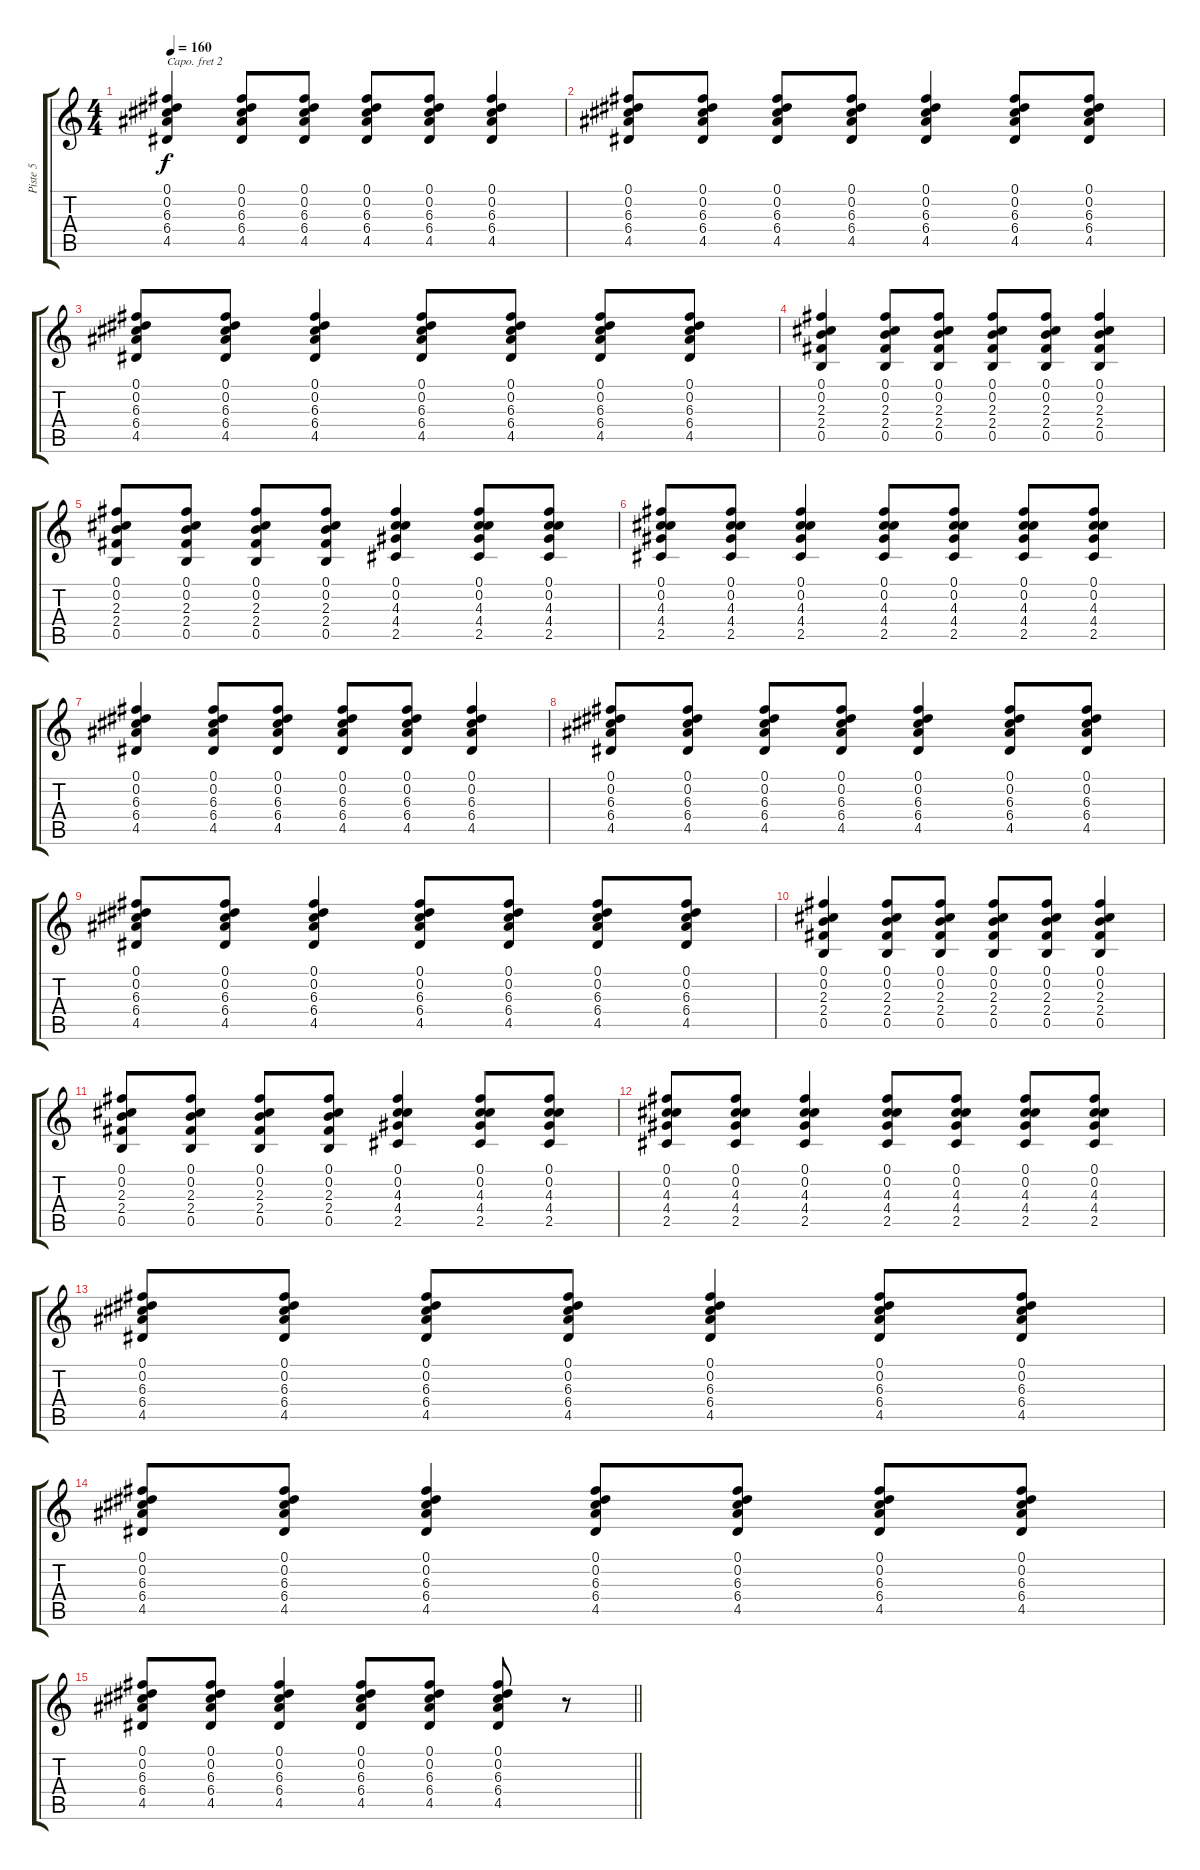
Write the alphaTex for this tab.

\track ("Piste 5" "Piste 5") {instrument distortionguitar}
\staff {score tabs}
\capo 2
\tuning (E4 B3 G3 D3 A2 E2) {hide}
\ts (4 4)
\tempo 160
\clef g2
\ks c
(0.1 0.2 6.3 6.4 4.5).4{dy f instrument distortionguitar} (0.1 0.2 6.3 6.4 4.5).8 (0.1 0.2 6.3 6.4 4.5).8 (0.1 0.2 6.3 6.4 4.5).8 (0.1 0.2 6.3 6.4 4.5).8 (0.1 0.2 6.3 6.4 4.5).4 |
(0.1 0.2 6.3 6.4 4.5).8 (0.1 0.2 6.3 6.4 4.5).8 (0.1 0.2 6.3 6.4 4.5).8 (0.1 0.2 6.3 6.4 4.5).8 (0.1 0.2 6.3 6.4 4.5).4 (0.1 0.2 6.3 6.4 4.5).8 (0.1 0.2 6.3 6.4 4.5).8 |
(0.1 0.2 6.3 6.4 4.5).8 (0.1 0.2 6.3 6.4 4.5).8 (0.1 0.2 6.3 6.4 4.5).4 (0.1 0.2 6.3 6.4 4.5).8 (0.1 0.2 6.3 6.4 4.5).8 (0.1 0.2 6.3 6.4 4.5).8 (0.1 0.2 6.3 6.4 4.5).8 |
(0.1 0.2 2.3 2.4 0.5).4 (0.1 0.2 2.3 2.4 0.5).8 (0.1 0.2 2.3 2.4 0.5).8 (0.1 0.2 2.3 2.4 0.5).8 (0.1 0.2 2.3 2.4 0.5).8 (0.1 0.2 2.3 2.4 0.5).4 |
(0.1 0.2 2.3 2.4 0.5).8 (0.1 0.2 2.3 2.4 0.5).8 (0.1 0.2 2.3 2.4 0.5).8 (0.1 0.2 2.3 2.4 0.5).8 (0.1 0.2 4.3 4.4 2.5).4 (0.1 0.2 4.3 4.4 2.5).8 (0.1 0.2 4.3 4.4 2.5).8 |
(0.1 0.2 4.3 4.4 2.5).8 (0.1 0.2 4.3 4.4 2.5).8 (0.1 0.2 4.3 4.4 2.5).4 (0.1 0.2 4.3 4.4 2.5).8 (0.1 0.2 4.3 4.4 2.5).8 (0.1 0.2 4.3 4.4 2.5).8 (0.1 0.2 4.3 4.4 2.5).8 |
(0.1 0.2 6.3 6.4 4.5).4 (0.1 0.2 6.3 6.4 4.5).8 (0.1 0.2 6.3 6.4 4.5).8 (0.1 0.2 6.3 6.4 4.5).8 (0.1 0.2 6.3 6.4 4.5).8 (0.1 0.2 6.3 6.4 4.5).4 |
(0.1 0.2 6.3 6.4 4.5).8 (0.1 0.2 6.3 6.4 4.5).8 (0.1 0.2 6.3 6.4 4.5).8 (0.1 0.2 6.3 6.4 4.5).8 (0.1 0.2 6.3 6.4 4.5).4 (0.1 0.2 6.3 6.4 4.5).8 (0.1 0.2 6.3 6.4 4.5).8 |
(0.1 0.2 6.3 6.4 4.5).8 (0.1 0.2 6.3 6.4 4.5).8 (0.1 0.2 6.3 6.4 4.5).4 (0.1 0.2 6.3 6.4 4.5).8 (0.1 0.2 6.3 6.4 4.5).8 (0.1 0.2 6.3 6.4 4.5).8 (0.1 0.2 6.3 6.4 4.5).8 |
(0.1 0.2 2.3 2.4 0.5).4 (0.1 0.2 2.3 2.4 0.5).8 (0.1 0.2 2.3 2.4 0.5).8 (0.1 0.2 2.3 2.4 0.5).8 (0.1 0.2 2.3 2.4 0.5).8 (0.1 0.2 2.3 2.4 0.5).4 |
(0.1 0.2 2.3 2.4 0.5).8 (0.1 0.2 2.3 2.4 0.5).8 (0.1 0.2 2.3 2.4 0.5).8 (0.1 0.2 2.3 2.4 0.5).8 (0.1 0.2 4.3 4.4 2.5).4 (0.1 0.2 4.3 4.4 2.5).8 (0.1 0.2 4.3 4.4 2.5).8 |
(0.1 0.2 4.3 4.4 2.5).8 (0.1 0.2 4.3 4.4 2.5).8 (0.1 0.2 4.3 4.4 2.5).4 (0.1 0.2 4.3 4.4 2.5).8 (0.1 0.2 4.3 4.4 2.5).8 (0.1 0.2 4.3 4.4 2.5).8 (0.1 0.2 4.3 4.4 2.5).8 |
(0.1 0.2 6.3 6.4 4.5).8 (0.1 0.2 6.3 6.4 4.5).8 (0.1 0.2 6.3 6.4 4.5).8 (0.1 0.2 6.3 6.4 4.5).8 (0.1 0.2 6.3 6.4 4.5).4 (0.1 0.2 6.3 6.4 4.5).8 (0.1 0.2 6.3 6.4 4.5).8 |
(0.1 0.2 6.3 6.4 4.5).8 (0.1 0.2 6.3 6.4 4.5).8 (0.1 0.2 6.3 6.4 4.5).4 (0.1 0.2 6.3 6.4 4.5).8 (0.1 0.2 6.3 6.4 4.5).8 (0.1 0.2 6.3 6.4 4.5).8 (0.1 0.2 6.3 6.4 4.5).8 |
\barLineRight lightlight
(0.1 0.2 6.3 6.4 4.5).8 (0.1 0.2 6.3 6.4 4.5).8 (0.1 0.2 6.3 6.4 4.5).4 (0.1 0.2 6.3 6.4 4.5).8 (0.1 0.2 6.3 6.4 4.5).8 (0.1 0.2 6.3 6.4 4.5).8 r.8
